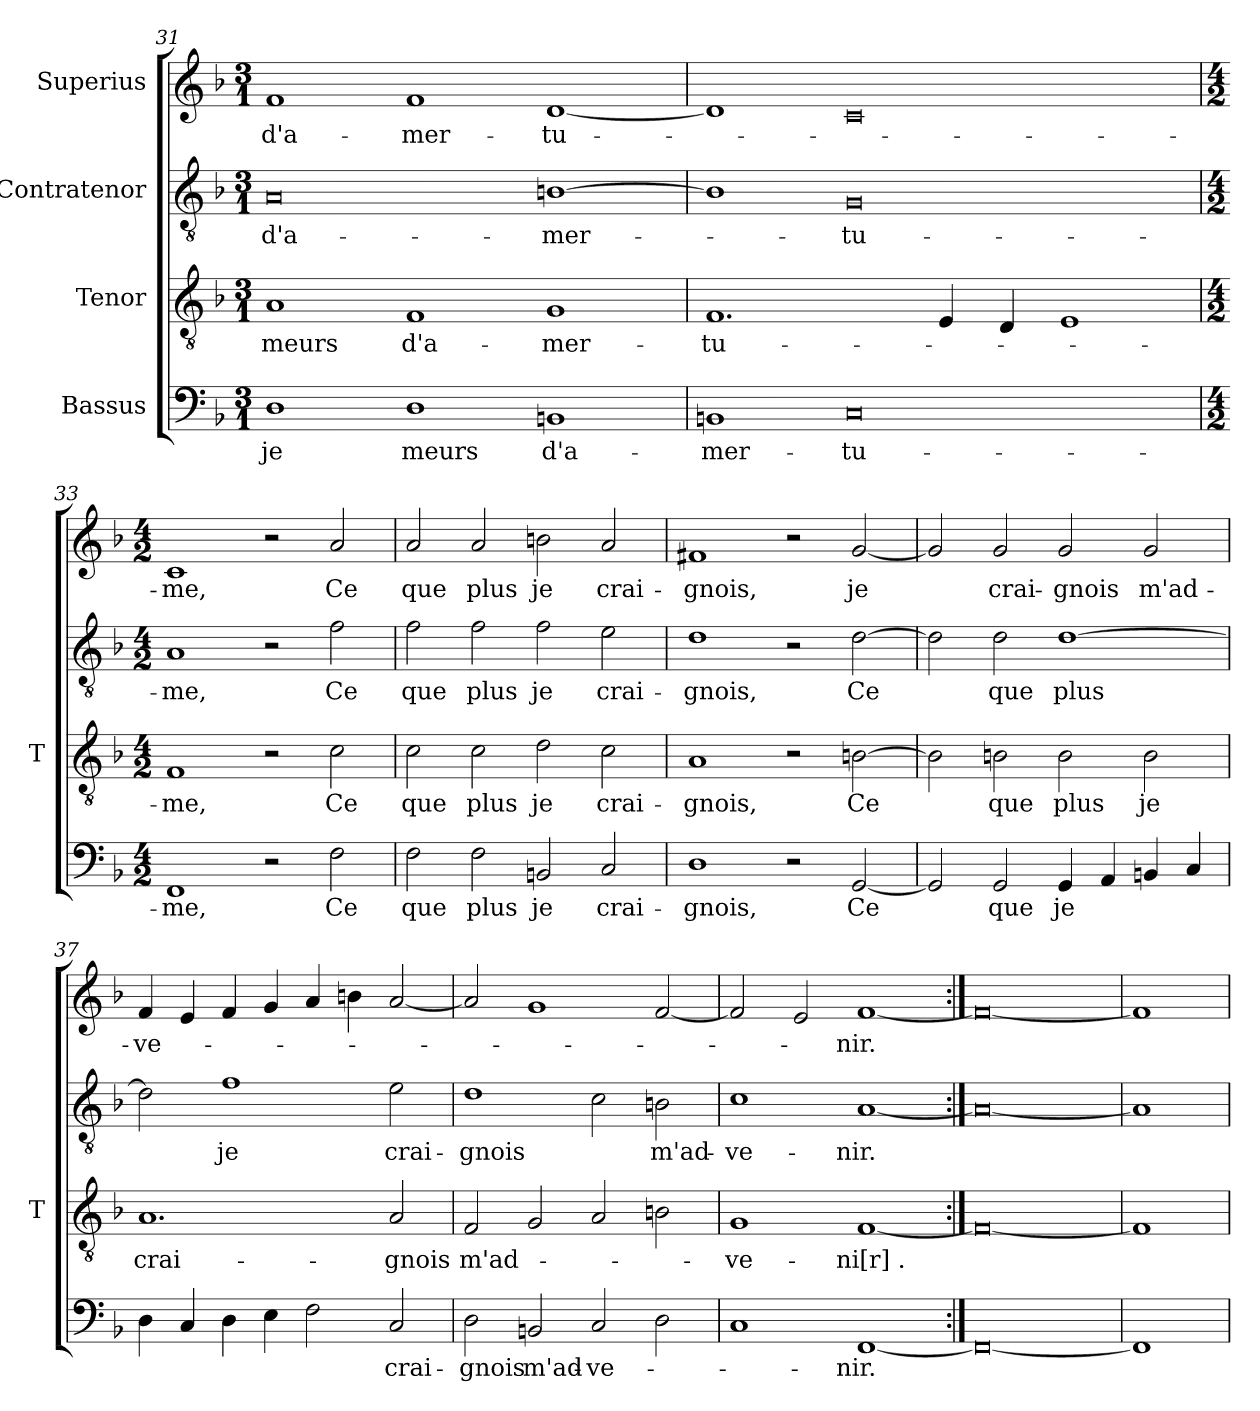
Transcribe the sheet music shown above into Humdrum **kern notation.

**kern	**text	**kern	**text	**kern	**text	**kern	**text
*part4	*part4	*part3	*part3	*part2	*part2	*part1	*part1
*staff4	*staff4	*staff3	*staff3	*staff2	*staff2	*staff1	*staff1
*I"Bassus	*	*I"Tenor	*	*I"Contratenor	*	*I"Superius	*
*	*	*I'T	*	*	*	*	*
*clefF4	*	*clefGv2	*	*clefGv2	*	*clefG2	*
*k[b-]	*	*k[b-]	*	*k[b-]	*	*k[b-]	*
*M3/1	*	*M3/1	*	*M3/1	*	*M3/1	*
=31	=31	=31	=31	=31	=31	=31	=31
1D	-je	1A	-meurs	0A	d'a-	1f	d'a-
1D	-meurs	1F	d'a-	.	.	1f	mer-
1BBn	d'a-	1G	mer-	[1Bn	mer-	[1d	tu-
=32	=32	=32	=32	=32	=32	=32	=32
1BBn	mer-	1.F	tu-	1B]	.	1d]	.
0C	tu-	.	.	0G	tu-	0c	.
.	.	4E	.	.	.	.	.
.	.	4D	.	.	.	.	.
.	.	1E	.	.	.	.	.
=33	=33	=33	=33	=33	=33	=33	=33
*M4/2	*	*M4/2	*	*M4/2	*	*M4/2	*
1FF	-me,	1F	-me,	1A	-me,	1c	-me,
2r	.	2r	.	2r	.	2r	.
2F	-Ce	2c	-Ce	2f	-Ce	2a	-Ce
=34	=34	=34	=34	=34	=34	=34	=34
2F	-que	2c	-que	2f	-que	2a	-que
2F	-plus	2c	-plus	2f	-plus	2a	-plus
2BBn	-je	2d	-je	2f	-je	2b	-je
2C	crai-	2c	crai-	2e	crai-	2a	crai-
=35	=35	=35	=35	=35	=35	=35	=35
1D	-gnois,	1A	-gnois,	1d	-gnois,	1f#X	-gnois,
2r	.	2r	.	2r	.	2r	.
[2GG	-Ce	[2Bn	-Ce	[2d	-Ce	[2g	-je
=36	=36	=36	=36	=36	=36	=36	=36
2GG]	.	2B]	.	2d]	.	2g]	.
2GG	-que	2Bn	-que	2d	-que	2g	crai-
4GG	-je	2B	-plus	[1d	-plus	2g	-gnois
4AA	.	.	.	.	.	.	.
4BBn	.	2B	-je	.	.	2g	m'ad-
4C	.	.	.	.	.	.	.
=37	=37	=37	=37	=37	=37	=37	=37
4D	.	1.A	crai-	2d]	.	4f	ve-
4C	.	.	.	.	.	4e	.
4D	.	.	.	1f	-je	4f	.
4E	.	.	.	.	.	4g	.
2F	.	.	.	.	.	4a	.
.	.	.	.	.	.	4b	.
2C	crai-	2A	-gnois	2e	crai-	[2a	.
=38	=38	=38	=38	=38	=38	=38	=38
2D	-gnois	2F	m'ad-	1d	-gnois	2a]	.
2BBn	m'ad-	2G	.	.	.	1g	.
2C	ve-	2A	.	2c	.	.	.
2D	.	2Bn	.	2Bn	m'ad-	[2f	.
=39	=39	=39	=39	=39	=39	=39	=39
1C	.	1G	ve-	1c	ve-	2f]	.
.	.	.	.	.	.	2e	.
[1FF	-nir.	[1F	-ni[r].	[1A	-nir.	[1f	-nir.
=40:|!	=40:|!	=40:|!	=40:|!	=40:|!	=40:|!	=40:|!	=40:|!
0FF_	.	0F_	.	0A_	.	0f_	.
=41	=41	=41	=41	=41	=41	=41	=41
1FF]	.	1F]	.	1A]	.	1f]	.
=	=	=	=	=	=	=	=
*-	*-	*-	*-	*-	*-	*-	*-
